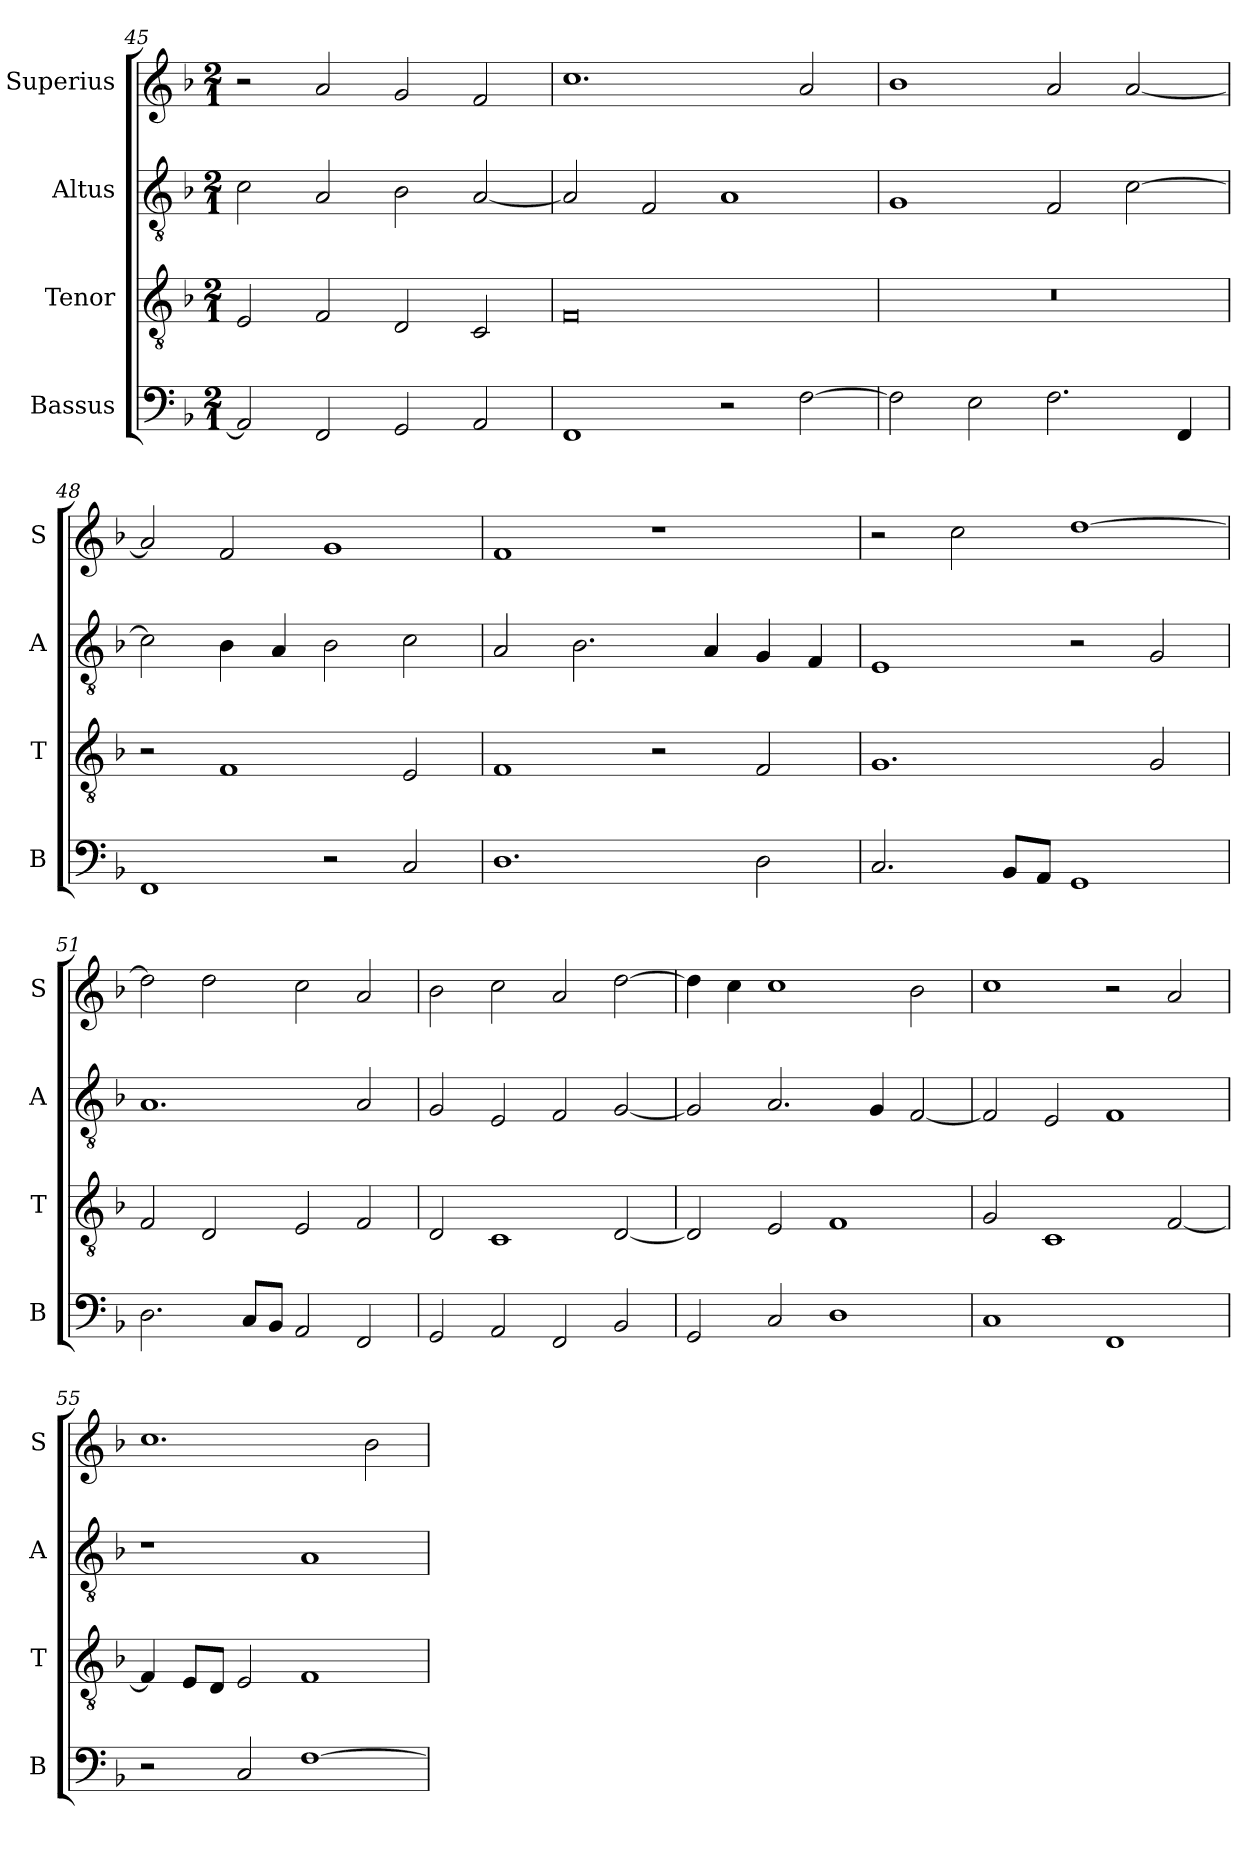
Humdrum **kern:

**kern	**kern	**kern	**kern
*part4	*part3	*part2	*part1
*staff4	*staff3	*staff2	*staff1
*I"Bassus	*I"Tenor	*I"Altus	*I"Superius
*I'B	*I'T	*I'A	*I'S
*clefF4	*clefGv2	*clefGv2	*clefG2
*k[b-]	*k[b-]	*k[b-]	*k[b-]
*M2/1	*M2/1	*M2/1	*M2/1
=45	=45	=45	=45
2AA/]	2E/	2c\	2r
2FF/	2F/	2A/	2a/
2GG/	2D/	2B-\	2g/
2AA/	2C/	[2A/	2f/
=46	=46	=46	=46
1FF	0F	2A/]	1.cc
.	.	2F/	.
2r	.	1A	.
[2F\	.	.	2a/
=47	=47	=47	=47
2F\]	0r	1G	1b-
2E\	.	.	.
2.F\	.	2F/	2a/
.	.	[2c\	[2a/
4FF/	.	.	.
=48	=48	=48	=48
1FF	2r	2c\]	2a/]
.	1F	4B-\	2f/
.	.	4A/	.
2r	.	2B-\	1g
2C/	2E/	2c\	.
=49	=49	=49	=49
1.D	1F	2A/	1f
.	.	2.B-\	.
.	2r	.	1r
.	.	4A/	.
2D\	2F/	4G/	.
.	.	4F/	.
=50	=50	=50	=50
2.C/	1.G	1E	2r
.	.	.	2cc\
8BB-/L	.	.	.
8AA/J	.	.	.
1GG	.	2r	[1dd
.	2G/	2G/	.
=51	=51	=51	=51
2.D\	2F/	1.A	2dd\]
.	2D/	.	2dd\
8C/L	.	.	.
8BB-/J	.	.	.
2AA/	2E/	.	2cc\
2FF/	2F/	2A/	2a/
=52	=52	=52	=52
2GG/	2D/	2G/	2b-\
2AA/	1C	2E/	2cc\
2FF/	.	2F/	2a/
2BB-/	[2D/	[2G/	[2dd\
=53	=53	=53	=53
2GG/	2D/]	2G/]	4dd\]
.	.	.	4cc\
2C/	2E/	2.A/	1cc
1D	1F	.	.
.	.	4G/	.
.	.	[2F/	2b-\
=54	=54	=54	=54
1C	2G/	2F/]	1cc
.	1C	2E/	.
1FF	.	1F	2r
.	[2F/	.	2a/
=55	=55	=55	=55
2r	4F/]	1r	1.cc
.	8E/L	.	.
.	8D/J	.	.
2C/	2E/	.	.
[1F	1F	1A	.
.	.	.	2b-\
=	=	=	=
*-	*-	*-	*-
